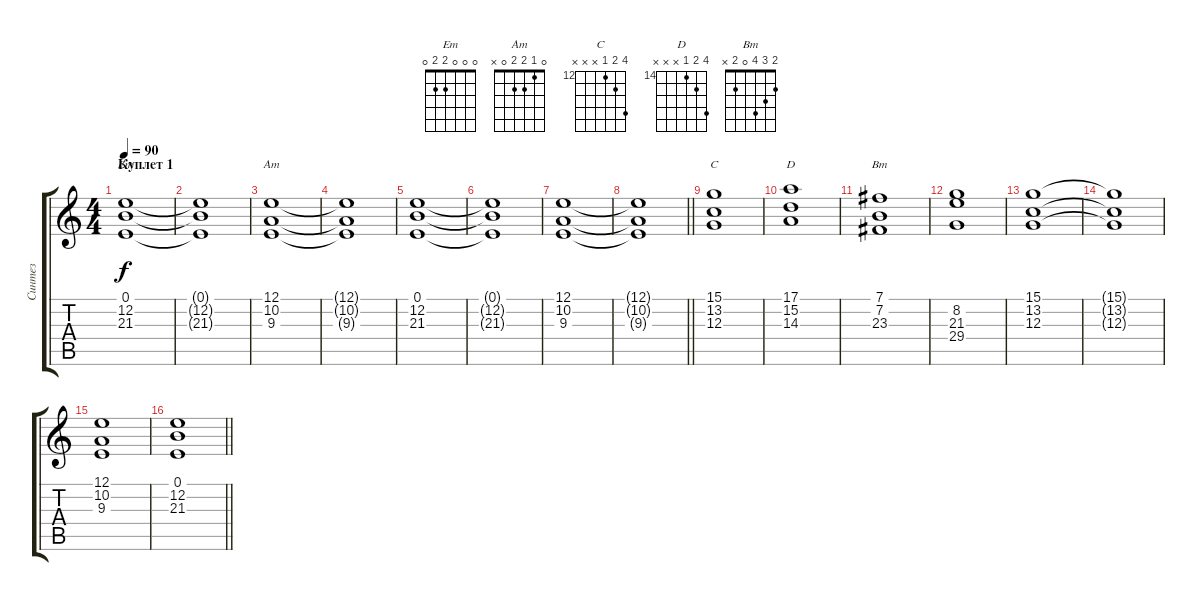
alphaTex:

\track ("Синтез" "Синтез") {instrument synthstrings1}
\staff {score tabs}
\tuning (E4 B3 G3 D3 A2 E2) {hide}
\chord ("Em" 0 0 0 2 2 0)
\chord ("Am" 0 1 2 2 0 x)
\chord ("C" 15 13 12 x x x) {firstfret 12}
\chord ("D" 17 15 14 x x x) {firstfret 14}
\chord ("Bm" 2 3 4 0 2 x)
\ts (4 4)
\section ("" "Куплет 1")
\tempo 90
\clef g2
\ks c
(0.1 12.2 21.3).1{ch "Em" dy f} |
(0.1{t} 12.2{t} 21.3{t}).1 |
(12.1 10.2 9.3).1{ch "Am"} |
(12.1{t} 10.2{t} 9.3{t}).1 |
(0.1 12.2 21.3).1 |
(0.1{t} 12.2{t} 21.3{t}).1 |
(12.1 10.2 9.3).1 |
\barLineRight lightlight
(12.1{t} 10.2{t} 9.3{t}).1 |
(15.1 13.2 12.3).1{ch "C"} |
(17.1 15.2 14.3).1{ch "D"} |
(7.1 7.2 23.3).1{ch "Bm"} |
(8.2 21.3 29.4).1 |
(15.1 13.2 12.3).1 |
(15.1{t} 13.2{t} 12.3{t}).1 |
(12.1 10.2 9.3).1 |
\barLineRight lightlight
(0.1 12.2 21.3).1
